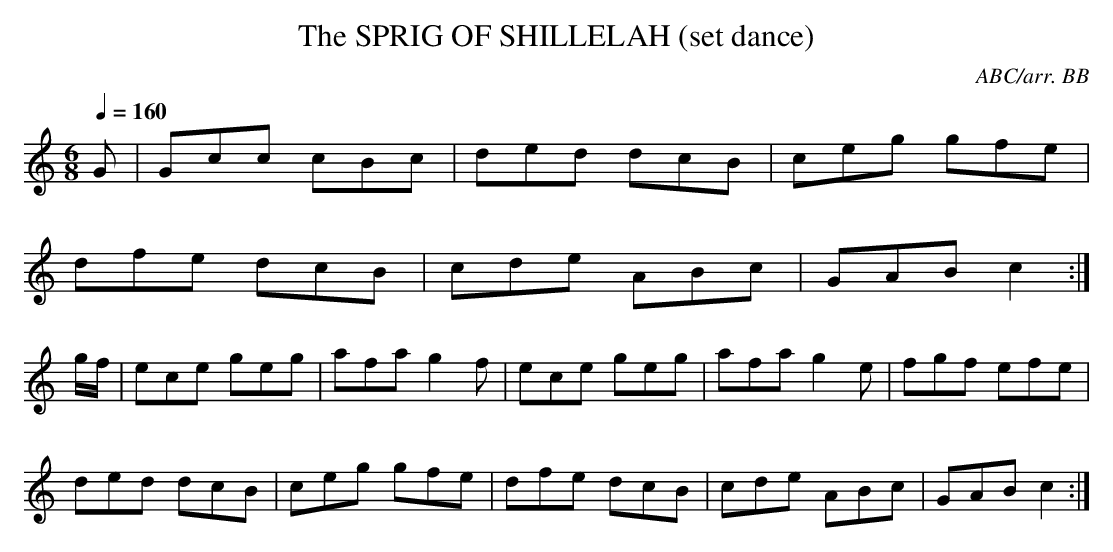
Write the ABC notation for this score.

X:1
T:SPRIG OF SHILLELAH (set dance), The
C:ABC/arr. BB
Y:"quick lively"
Q:1/4=160
L:1/8
M:6/8
K:C
G|Gcc cBc|ded dcB|ceg gfe|
dfe dcB|cde ABc|GAB c2 :|
g/f/|ece geg|afa g2f|ece geg|afa g2e|fgf efe|
ded dcB|ceg gfe|dfe dcB|cde ABc|GAB c2 :|
